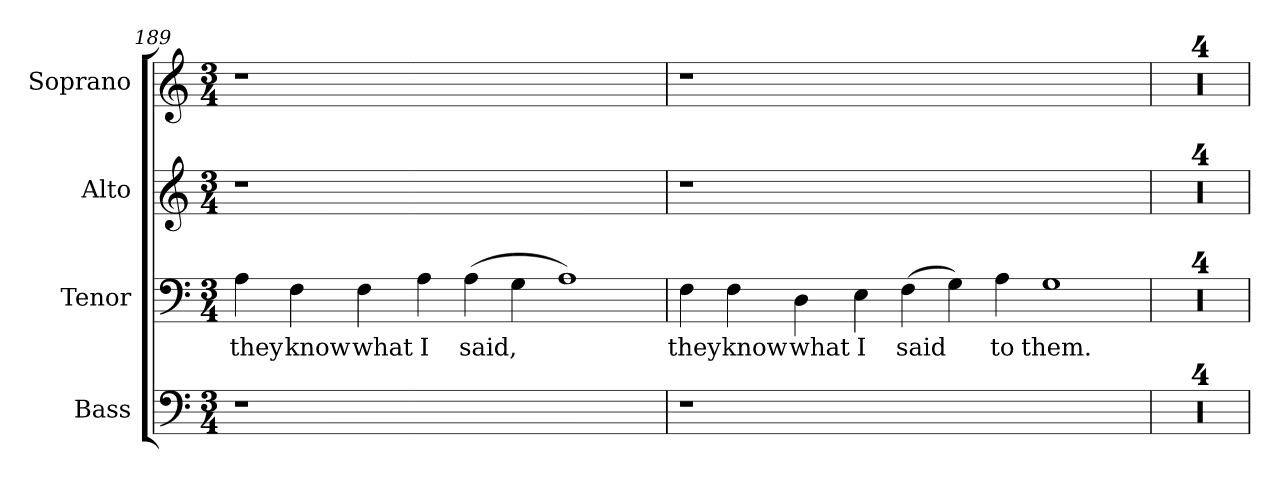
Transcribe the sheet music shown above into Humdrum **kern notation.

**kern	**kern	**text	**kern	**kern
*part4	*part3	*part3	*part2	*part1
*staff4	*staff3	*staff3	*staff2	*staff1
*I"Bass	*I"Tenor	*	*I"Alto	*I"Soprano
!!LO:LB:g=z
*clefF4	*clefF4	*	*clefG2	*clefG2
*	*ITrd7c12	*	*	*
*k[]	*k[]	*	*k[]	*k[]
*C:	*C:	*	*C:	*C:
*M3/4	*M3/4	*	*M3/4	*M3/4
=189	=189	=189	=189	=189
!LO:N:vis=1	!	!	!	!
!	!	!LO:LY:b:color=#000000	!LO:N:vis=1	!LO:N:vis=1
2.r	4AAi\	they	2.r	2.r
!	!	!LO:LY:b:color=#000000	!	!
.	4FFi\	know	.	.
!	!	!LO:LY:b:color=#000000	!	!
.	4FFi\	what	.	.
!	!	!LO:LY:b:color=#000000	!	!
1..ryy	4AAi\	I	1..ryy	1..ryy
!	!	!LO:LY:b:color=#000000	!	!
.	(4AAi\	said,	.	.
.	4GGi\	.	.	.
.	1AAi)	.	.	.
=190	=190	=190	=190	=190
!LO:N:vis=1	!	!	!	!
!	!	!LO:LY:b:color=#000000	!LO:N:vis=1	!LO:N:vis=1
2.r	4FFi\	they	2.r	2.r
!	!	!LO:LY:b:color=#000000	!	!
.	4FFi\	know	.	.
!	!	!LO:LY:b:color=#000000	!	!
.	4DDi\	what	.	.
!	!	!LO:LY:b:color=#000000	!	!
0ryy	4EEi\	I	0ryy	0ryy
!	!	!LO:LY:b:color=#000000	!	!
.	(4FFi\	said	.	.
.	4GGi\)	.	.	.
!	!	!LO:LY:b:color=#000000	!	!
.	4AAi\	to	.	.
!	!	!LO:LY:b:color=#000000	!	!
.	1GGi	them.	.	.
=191	=191	=191	=191	=191
*	*stria0	*	*	*
!LO:N:vis=1	!LO:N:vis=1	!	!LO:N:vis=1	!LO:N:vis=1
2.r	2.r	.	2.r	2.r
=192	=192	=192	=192	=192
!LO:N:vis=1	!LO:N:vis=1	!	!LO:N:vis=1	!LO:N:vis=1
2.r	2.r	.	2.r	2.r
=193	=193	=193	=193	=193
!LO:N:vis=1	!LO:N:vis=1	!	!LO:N:vis=1	!LO:N:vis=1
2.r	2.r	.	2.r	2.r
=194	=194	=194	=194	=194
!LO:N:vis=1	!LO:N:vis=1	!	!LO:N:vis=1	!LO:N:vis=1
2.r	2.r	.	2.r	2.r
=	=	=	=	=
*-	*-	*-	*-	*-
